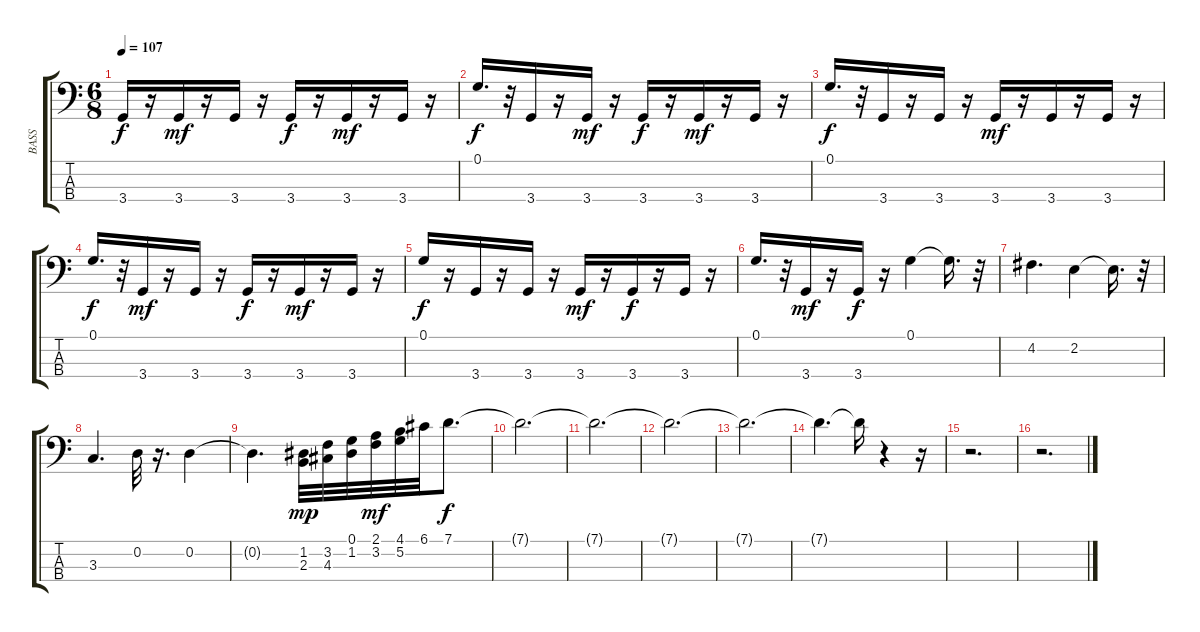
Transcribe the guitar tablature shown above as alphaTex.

\track ("BASS" "BASS") {instrument fretlessbass}
\staff {score tabs}
\tuning (G2 D2 A1 E1) {hide}
\ts (6 8)
\tempo 107
\clef f4
\ks c
3.4.16{dy f} r.16 3.4.16{dy mf} r.16 3.4.16 r.16 3.4.16{dy f} r.16 3.4.16{dy mf} r.16 3.4.16 r.16 |
0.1.16{d dy f} r.32 3.4.16 r.16 3.4.16{dy mf} r.16 3.4.16{dy f} r.16 3.4.16{dy mf} r.16 3.4.16 r.16 |
0.1.16{d dy f} r.32 3.4.16 r.16 3.4.16 r.16 3.4.16{dy mf} r.16 3.4.16 r.16 3.4.16 r.16 |
0.1.16{d dy f} r.32 3.4.16{dy mf} r.16 3.4.16 r.16 3.4.16{dy f} r.16 3.4.16{dy mf} r.16 3.4.16 r.16 |
0.1.16{dy f} r.16 3.4.16 r.16 3.4.16 r.16 3.4.16{dy mf} r.16 3.4.16{dy f} r.16 3.4.16 r.16 |
0.1.16{d} r.32 3.4.16{dy mf} r.16 3.4.16{dy f} r.16 0.1.4 0.1{t}.16{d} r.32 |
4.2.4{d} 2.2.4 2.2{t}.16{d} r.32 |
3.3.4{d} 0.2.32 r.16{d} 0.2.4 |
0.2{t}.4{d} (1.2 2.3).32{dy mp} (3.2 4.3).32 (0.1 1.2).32 (2.1 3.2).32{dy mf} (4.1 5.2).32 6.1.32 7.1.8{d dy f} |
7.1{t}.2{d} |
7.1{t}.2{d} |
7.1{t}.2{d} |
7.1{t}.2{d} |
7.1{t}.4{d} 7.1{t}.16 r.4 r.16 |
r.2{d} |
r.2{d}
